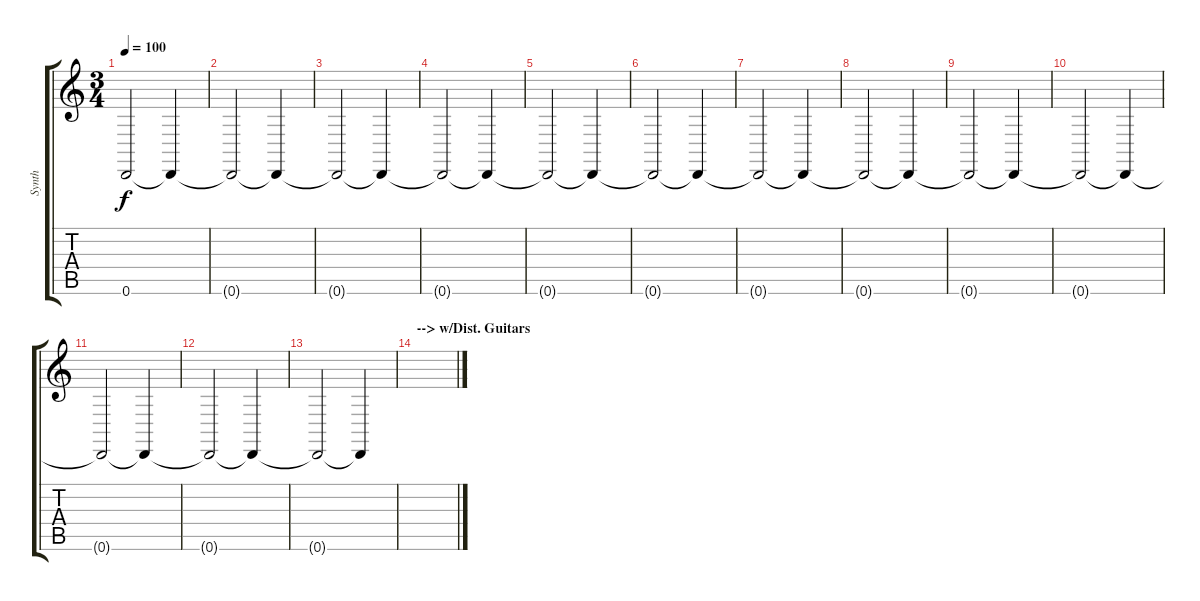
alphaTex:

\track ("Synth" "Synth") {instrument stringensemble1}
\staff {score tabs}
\tuning (D4 A3 F3 C3 G2 D2) {hide}
\ts (3 4)
\tempo 100
\clef g2
\ks c
0.6{t}.2{dy f} 0.6{t}.4 |
0.6{t}.2 0.6{t}.4 |
0.6{t}.2 0.6{t}.4 |
0.6{t}.2 0.6{t}.4 |
0.6{t}.2 0.6{t}.4 |
0.6{t}.2 0.6{t}.4 |
0.6{t}.2 0.6{t}.4 |
0.6{t}.2 0.6{t}.4 |
0.6{t}.2 0.6{t}.4 |
0.6{t}.2 0.6{t}.4 |
0.6{t}.2 0.6{t}.4 |
0.6{t}.2 0.6{t}.4 |
0.6{t}.2 0.6{t}.4 |
\section ("" "--> w/Dist. Guitars")
